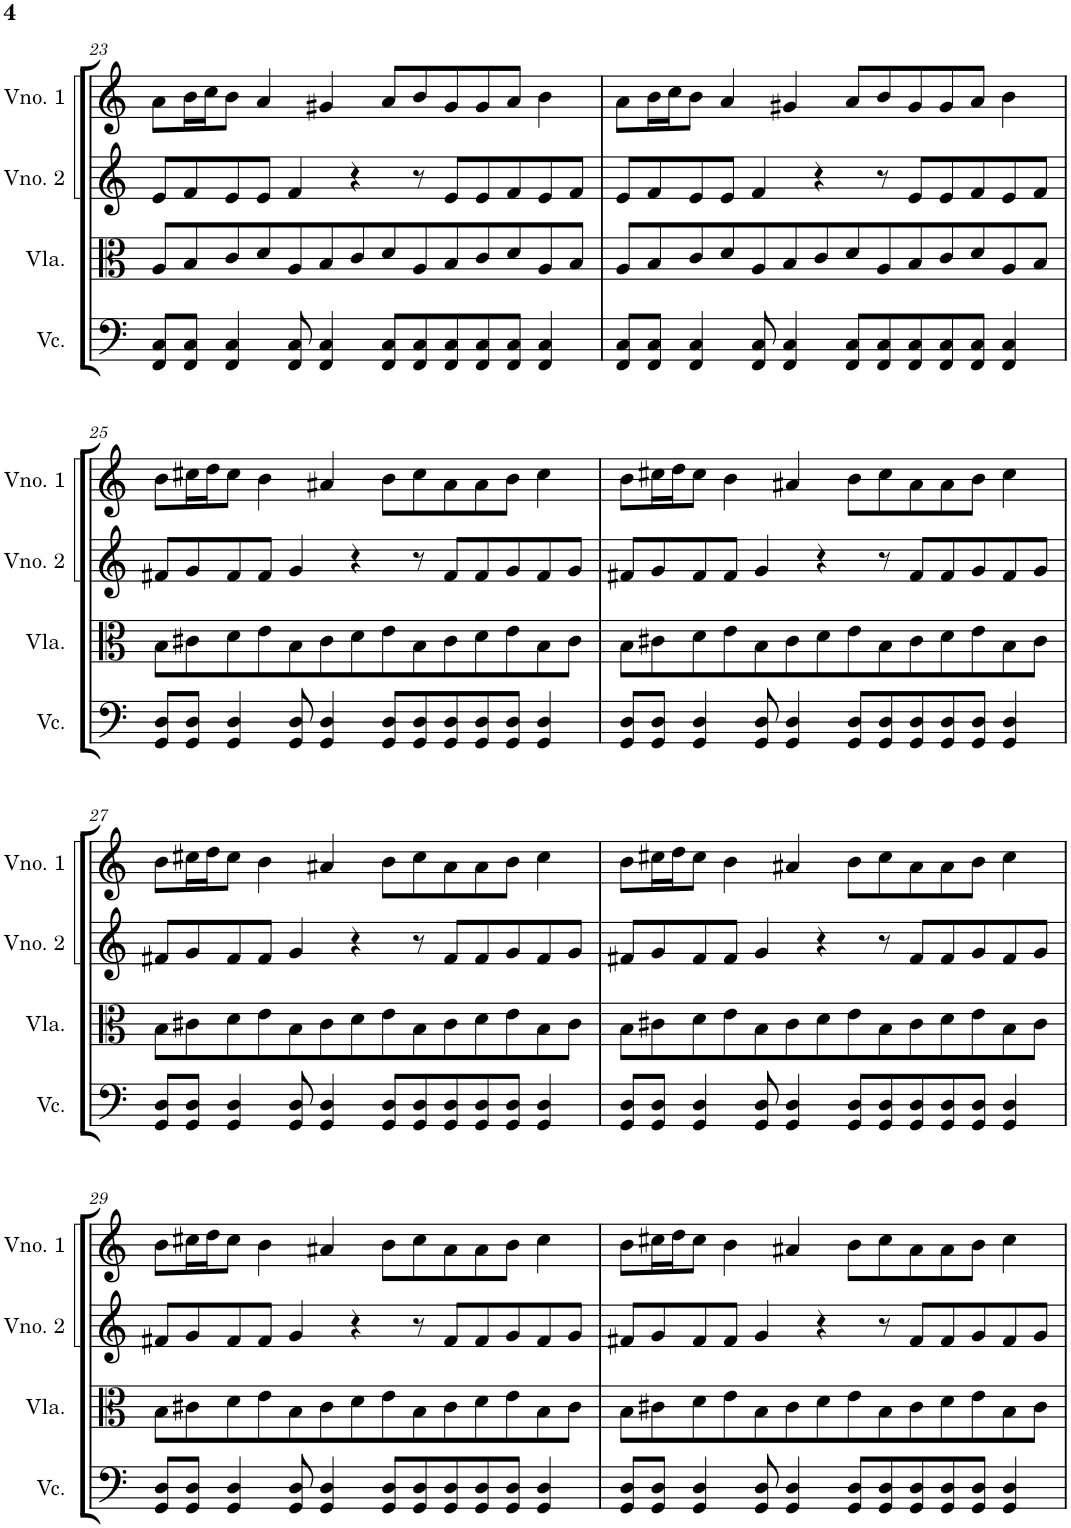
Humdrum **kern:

**kern	**kern	**kern	**kern
*part4	*part3	*part2	*part1
*staff4	*staff3	*staff2	*staff1
*I"Violoncelo	*I"Viola	*I"Violino 2	*I"Violino 1
*I'Vc.	*I'Vla.	*I'Vno. 2	*I'Vno. 1
!!LO:PB:g=z
*clefF4	*clefC3	*clefG2	*clefG2
*k[]	*k[]	*k[]	*k[]
*M7/4	*M7/4	*M7/4	*M7/4
=23	=23	=23	=23
8FF/ 8C/L	8A/L	8e/L	8a\L
8FF/ 8C/J	8B/	8f/	16b\L
.	.	.	16cc\J
4FF/ 4C/	8c/	8e/	8b\J
.	8d/	8e/J	4a/
8FF/ 8C/	8A/	4f/	.
4FF/ 4C/	8B/	.	4g#X/
.	8c/	4r	.
8FF/ 8C/L	8d/	.	8a/L
8FF/ 8C/	8A/	8r	8b/
8FF/ 8C/	8B/	8e/L	8g#/
8FF/ 8C/	8c/	8e/	8g#/
8FF/ 8C/J	8d/	8f/	8a/J
4FF/ 4C/	8A/	8e/	4b\
.	8B/J	8f/J	.
=24	=24	=24	=24
8FF/ 8C/L	8A/L	8e/L	8a\L
8FF/ 8C/J	8B/	8f/	16b\L
.	.	.	16cc\J
4FF/ 4C/	8c/	8e/	8b\J
.	8d/	8e/J	4a/
8FF/ 8C/	8A/	4f/	.
4FF/ 4C/	8B/	.	4g#X/
.	8c/	4r	.
8FF/ 8C/L	8d/	.	8a/L
8FF/ 8C/	8A/	8r	8b/
8FF/ 8C/	8B/	8e/L	8g#/
8FF/ 8C/	8c/	8e/	8g#/
8FF/ 8C/J	8d/	8f/	8a/J
4FF/ 4C/	8A/	8e/	4b\
.	8B/J	8f/J	.
!!LO:LB:g=z
=25	=25	=25	=25
8GG/ 8D/L	8B\L	8f#X/L	8b\L
8GG/ 8D/J	8c#X\	8g/	16cc#X\L
.	.	.	16dd\J
4GG/ 4D/	8d\	8f#/	8cc#\J
.	8e\	8f#/J	4b\
8GG/ 8D/	8B\	4g/	.
4GG/ 4D/	8c#\	.	4a#X/
.	8d\	4r	.
8GG/ 8D/L	8e\	.	8b\L
8GG/ 8D/	8B\	8r	8cc#\
8GG/ 8D/	8c#\	8f#/L	8a#\
8GG/ 8D/	8d\	8f#/	8a#\
8GG/ 8D/J	8e\	8g/	8b\J
4GG/ 4D/	8B\	8f#/	4cc#\
.	8c#\J	8g/J	.
=26	=26	=26	=26
8GG/ 8D/L	8B\L	8f#X/L	8b\L
8GG/ 8D/J	8c#X\	8g/	16cc#X\L
.	.	.	16dd\J
4GG/ 4D/	8d\	8f#/	8cc#\J
.	8e\	8f#/J	4b\
8GG/ 8D/	8B\	4g/	.
4GG/ 4D/	8c#\	.	4a#X/
.	8d\	4r	.
8GG/ 8D/L	8e\	.	8b\L
8GG/ 8D/	8B\	8r	8cc#\
8GG/ 8D/	8c#\	8f#/L	8a#\
8GG/ 8D/	8d\	8f#/	8a#\
8GG/ 8D/J	8e\	8g/	8b\J
4GG/ 4D/	8B\	8f#/	4cc#\
.	8c#\J	8g/J	.
!!LO:LB:g=z
=27	=27	=27	=27
8GG/ 8D/L	8B\L	8f#X/L	8b\L
8GG/ 8D/J	8c#X\	8g/	16cc#X\L
.	.	.	16dd\J
4GG/ 4D/	8d\	8f#/	8cc#\J
.	8e\	8f#/J	4b\
8GG/ 8D/	8B\	4g/	.
4GG/ 4D/	8c#\	.	4a#X/
.	8d\	4r	.
8GG/ 8D/L	8e\	.	8b\L
8GG/ 8D/	8B\	8r	8cc#\
8GG/ 8D/	8c#\	8f#/L	8a#\
8GG/ 8D/	8d\	8f#/	8a#\
8GG/ 8D/J	8e\	8g/	8b\J
4GG/ 4D/	8B\	8f#/	4cc#\
.	8c#\J	8g/J	.
=28	=28	=28	=28
8GG/ 8D/L	8B\L	8f#X/L	8b\L
8GG/ 8D/J	8c#X\	8g/	16cc#X\L
.	.	.	16dd\J
4GG/ 4D/	8d\	8f#/	8cc#\J
.	8e\	8f#/J	4b\
8GG/ 8D/	8B\	4g/	.
4GG/ 4D/	8c#\	.	4a#X/
.	8d\	4r	.
8GG/ 8D/L	8e\	.	8b\L
8GG/ 8D/	8B\	8r	8cc#\
8GG/ 8D/	8c#\	8f#/L	8a#\
8GG/ 8D/	8d\	8f#/	8a#\
8GG/ 8D/J	8e\	8g/	8b\J
4GG/ 4D/	8B\	8f#/	4cc#\
.	8c#\J	8g/J	.
!!LO:LB:g=z
=29	=29	=29	=29
8GG/ 8D/L	8B\L	8f#X/L	8b\L
8GG/ 8D/J	8c#X\	8g/	16cc#X\L
.	.	.	16dd\J
4GG/ 4D/	8d\	8f#/	8cc#\J
.	8e\	8f#/J	4b\
8GG/ 8D/	8B\	4g/	.
4GG/ 4D/	8c#\	.	4a#X/
.	8d\	4r	.
8GG/ 8D/L	8e\	.	8b\L
8GG/ 8D/	8B\	8r	8cc#\
8GG/ 8D/	8c#\	8f#/L	8a#\
8GG/ 8D/	8d\	8f#/	8a#\
8GG/ 8D/J	8e\	8g/	8b\J
4GG/ 4D/	8B\	8f#/	4cc#\
.	8c#\J	8g/J	.
=30	=30	=30	=30
8GG/ 8D/L	8B\L	8f#X/L	8b\L
8GG/ 8D/J	8c#X\	8g/	16cc#X\L
.	.	.	16dd\J
4GG/ 4D/	8d\	8f#/	8cc#\J
.	8e\	8f#/J	4b\
8GG/ 8D/	8B\	4g/	.
4GG/ 4D/	8c#\	.	4a#X/
.	8d\	4r	.
8GG/ 8D/L	8e\	.	8b\L
8GG/ 8D/	8B\	8r	8cc#\
8GG/ 8D/	8c#\	8f#/L	8a#\
8GG/ 8D/	8d\	8f#/	8a#\
8GG/ 8D/J	8e\	8g/	8b\J
4GG/ 4D/	8B\	8f#/	4cc#\
.	8c#\J	8g/J	.
=	=	=	=
*-	*-	*-	*-
